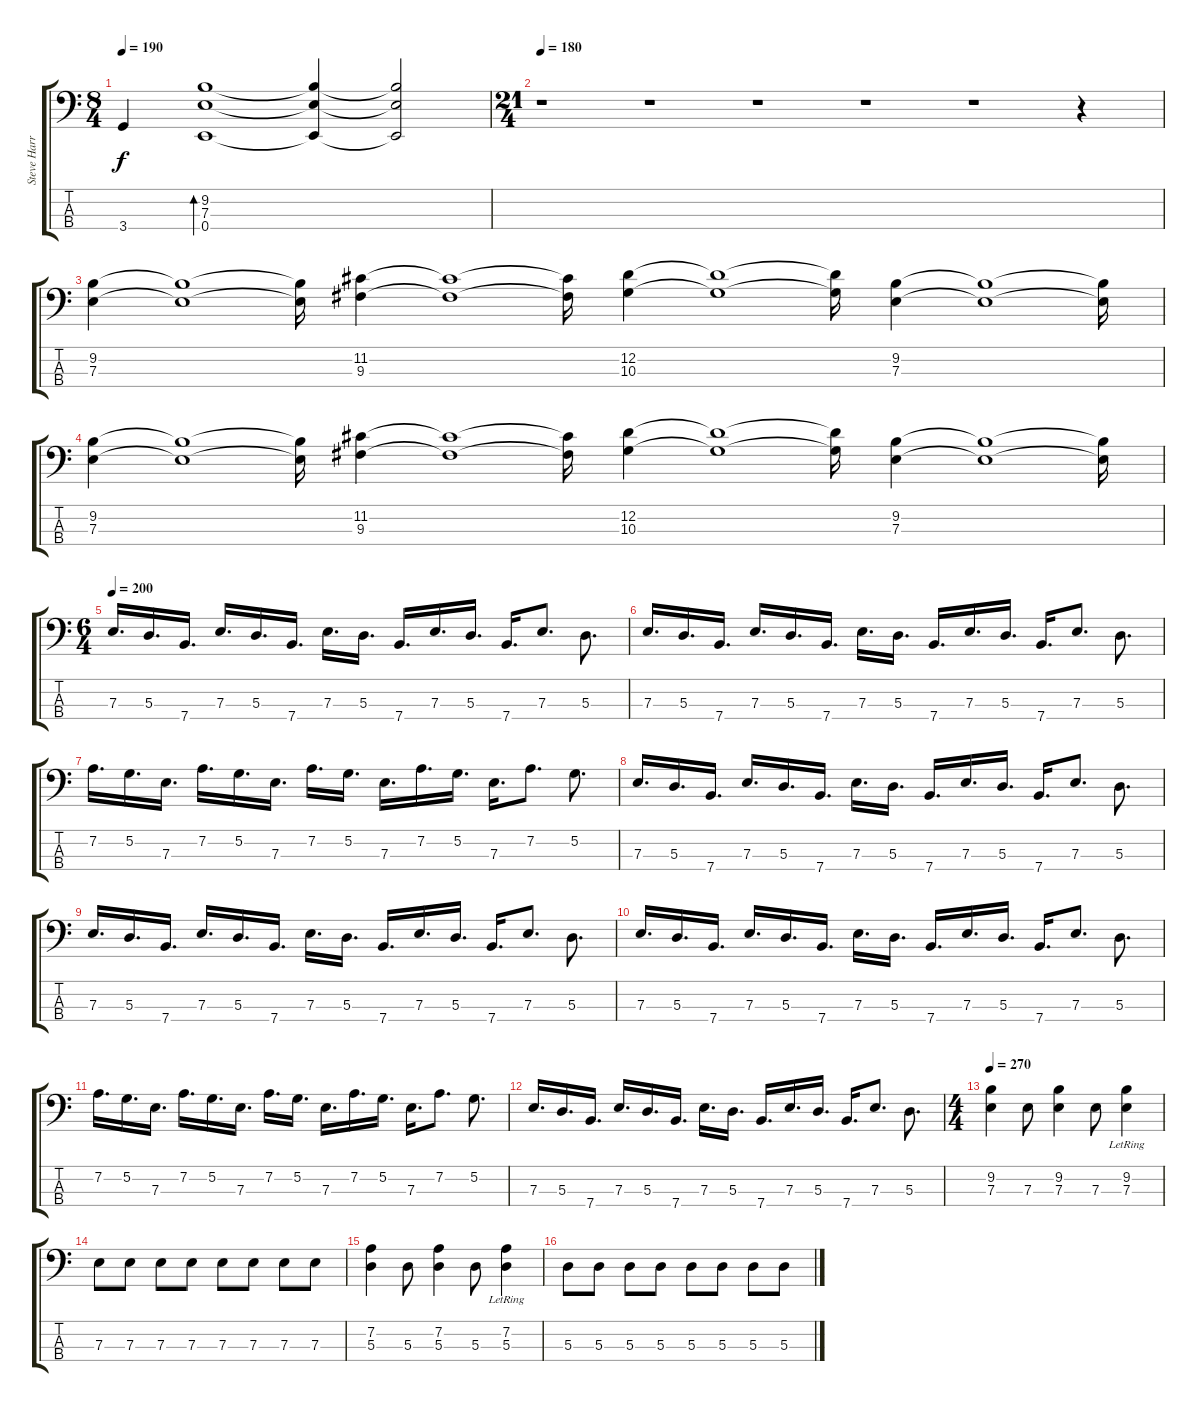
\track ("Steve Harris" "Steve Harr") {instrument electricbassfinger}
\staff {score tabs}
\tuning (G2 D2 A1 E1) {hide}
\ts (8 4)
\tempo 190
\clef f4
\ks c
3.4{t}.4{dy f} (9.2 7.3 0.4).1{bd 480} (9.2{t} 7.3{t} 0.4{t}).4 (9.2{t} 7.3{t} 0.4{t}).2 |
\ts (21 4)
\tempo 180
r.1 r.1 r.1 r.1 r.1 r.4 |
(9.2 7.3).4 (9.2{t} 7.3{t}).1 (9.2{t} 7.3{t}).16 (11.2 9.3).4 (11.2{t} 9.3{t}).1 (11.2{t} 9.3{t}).16 (12.2 10.3).4 (12.2{t} 10.3{t}).1 (12.2{t} 10.3{t}).16 (9.2 7.3).4 (9.2{t} 7.3{t}).1 (9.2{t} 7.3{t}).16 |
(9.2 7.3).4 (9.2{t} 7.3{t}).1 (9.2{t} 7.3{t}).16 (11.2 9.3).4 (11.2{t} 9.3{t}).1 (11.2{t} 9.3{t}).16 (12.2 10.3).4 (12.2{t} 10.3{t}).1 (12.2{t} 10.3{t}).16 (9.2 7.3).4 (9.2{t} 7.3{t}).1 (9.2{t} 7.3{t}).16 |
\ts (6 4)
\tempo 200
7.3.16{d} 5.3.16{d} 7.4.16{d} 7.3.16{d} 5.3.16{d} 7.4.16{d} 7.3.16{d} 5.3.16{d} 7.4.16{d} 7.3.16{d} 5.3.16{d} 7.4.16{d} 7.3.8{d} 5.3.8{d} |
7.3.16{d} 5.3.16{d} 7.4.16{d} 7.3.16{d} 5.3.16{d} 7.4.16{d} 7.3.16{d} 5.3.16{d} 7.4.16{d} 7.3.16{d} 5.3.16{d} 7.4.16{d} 7.3.8{d} 5.3.8{d} |
7.2.16{d} 5.2.16{d} 7.3.16{d} 7.2.16{d} 5.2.16{d} 7.3.16{d} 7.2.16{d} 5.2.16{d} 7.3.16{d} 7.2.16{d} 5.2.16{d} 7.3.16{d} 7.2.8{d} 5.2.8{d} |
7.3.16{d} 5.3.16{d} 7.4.16{d} 7.3.16{d} 5.3.16{d} 7.4.16{d} 7.3.16{d} 5.3.16{d} 7.4.16{d} 7.3.16{d} 5.3.16{d} 7.4.16{d} 7.3.8{d} 5.3.8{d} |
7.3.16{d} 5.3.16{d} 7.4.16{d} 7.3.16{d} 5.3.16{d} 7.4.16{d} 7.3.16{d} 5.3.16{d} 7.4.16{d} 7.3.16{d} 5.3.16{d} 7.4.16{d} 7.3.8{d} 5.3.8{d} |
7.3.16{d} 5.3.16{d} 7.4.16{d} 7.3.16{d} 5.3.16{d} 7.4.16{d} 7.3.16{d} 5.3.16{d} 7.4.16{d} 7.3.16{d} 5.3.16{d} 7.4.16{d} 7.3.8{d} 5.3.8{d} |
7.2.16{d} 5.2.16{d} 7.3.16{d} 7.2.16{d} 5.2.16{d} 7.3.16{d} 7.2.16{d} 5.2.16{d} 7.3.16{d} 7.2.16{d} 5.2.16{d} 7.3.16{d} 7.2.8{d} 5.2.8{d} |
7.3.16{d} 5.3.16{d} 7.4.16{d} 7.3.16{d} 5.3.16{d} 7.4.16{d} 7.3.16{d} 5.3.16{d} 7.4.16{d} 7.3.16{d} 5.3.16{d} 7.4.16{d} 7.3.8{d} 5.3.8{d} |
\ts (4 4)
\tempo 260
\tempo 270
(9.2 7.3).4 7.3.8 (9.2 7.3).4 7.3.8 (9.2{lr} 7.3).4 |
7.3.8 7.3.8 7.3.8 7.3.8 7.3.8 7.3.8 7.3.8 7.3.8 |
(7.2 5.3).4 5.3.8 (7.2 5.3).4 5.3.8 (7.2{lr} 5.3).4 |
5.3.8 5.3.8 5.3.8 5.3.8 5.3.8 5.3.8 5.3.8 5.3.8
